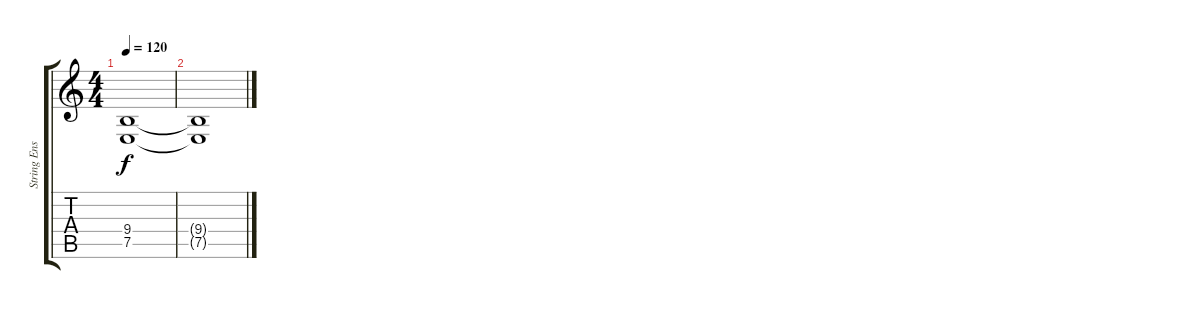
\track ("String Ensemble 1" "String Ens") {instrument stringensemble1}
\staff {score tabs}
\tuning (E4 B3 G3 D3 A2 E2) {hide}
\ts (4 4)
\tempo 120
\clef g2
\ks c
(9.4{t} 7.5{t}).1{dy f volume 0} |
(9.4{t} 7.5{t}).1
